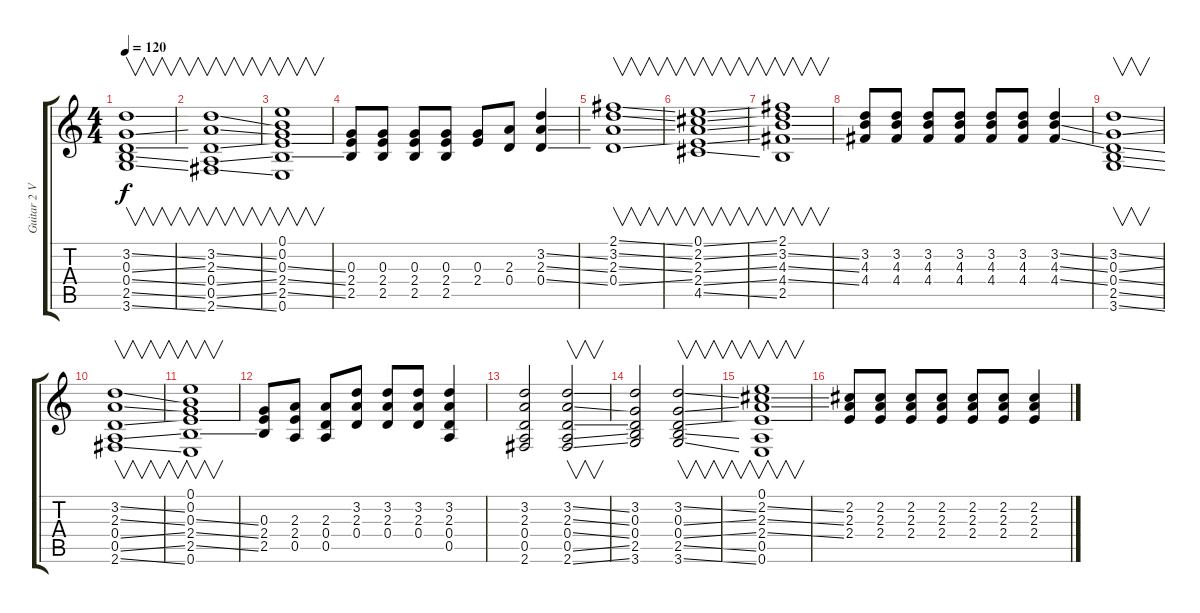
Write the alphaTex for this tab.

\track ("Guitar 2 Verse" "Guitar 2 V") {instrument acousticguitarnylon}
\staff {score tabs}
\tuning (E4 B3 G3 D3 A2 E2) {hide}
\ts (4 4)
\tempo 120
\clef g2
\ks c
(3.2{ss} 0.3{ss} 0.4{ss} 2.5{ss} 3.6{ss}).1{v dy f} |
(3.2{ss} 2.3{ss} 0.4{ss} 0.5{ss} 2.6{ss}).1{v} |
(0.1 0.2 0.3{ss} 2.4{ss} 2.5{ss} 0.6).1{v} |
(0.3 2.4 2.5).8 (0.3 2.4 2.5).8 (0.3 2.4 2.5).8 (0.3 2.4 2.5).8 (0.3 2.4).8 (2.3 0.4).8 (3.2{ss} 2.3{ss} 0.4{ss}).4 |
(2.1{ss} 3.2{ss} 2.3{ss} 0.4{ss}).1{v} |
(0.1{ss} 2.2{ss} 2.3{ss} 2.4{ss} 4.5{ss}).1{v} |
(2.1 3.2{ss} 4.3{ss} 4.4{ss} 2.5).1{v} |
(3.2 4.3 4.4).8 (3.2 4.3 4.4).8 (3.2 4.3 4.4).8 (3.2 4.3 4.4).8 (3.2 4.3 4.4).8 (3.2 4.3 4.4).8 (3.2{ss} 4.3{ss} 4.4{ss}).4 |
(3.2{ss} 0.3{ss} 0.4{ss} 2.5{ss} 3.6{ss}).1{v} |
(3.2{ss} 2.3{ss} 0.4{ss} 0.5{ss} 2.6{ss}).1{v} |
(0.1 0.2 0.3{ss} 2.4{ss} 2.5{ss} 0.6).1{v} |
(0.3 2.4 2.5).8 (2.3 2.4 0.5).8 (2.3 0.4 0.5).8 (3.2 2.3 0.4).8 (3.2 2.3 0.4).8 (3.2 2.3 0.4).8 (3.2 2.3 0.4 0.5).4 |
(3.2 2.3 0.4 0.5 2.6).2 (3.2{ss} 2.3{ss} 0.4{ss} 0.5{ss} 2.6{ss}).2{v} |
(3.2 0.3 0.4 2.5 3.6).2 (3.2{ss} 0.3{ss} 0.4{ss} 2.5{ss} 3.6{ss}).2{v} |
(0.1 2.2{ss} 2.3{ss} 2.4{ss} 0.5 0.6).1{v} |
(2.2 2.3 2.4).8 (2.2 2.3 2.4).8 (2.2 2.3 2.4).8 (2.2 2.3 2.4).8 (2.2 2.3 2.4).8 (2.2 2.3 2.4).8 (2.2 2.3 2.4).4
